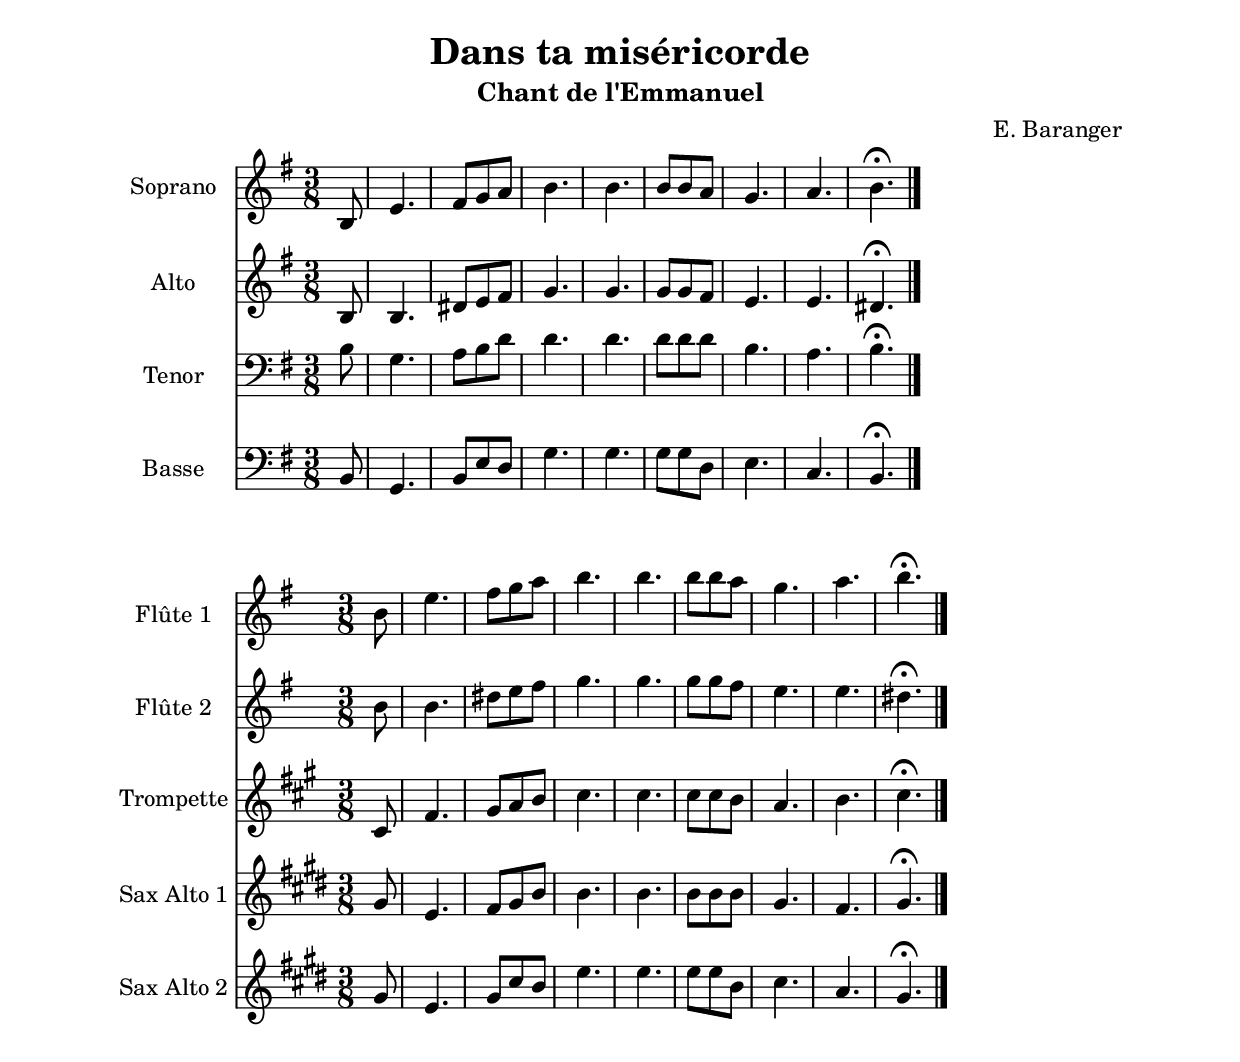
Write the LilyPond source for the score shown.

\version "2.22.1"
\language "italiano"

\header {
  title = "Dans ta miséricorde"
  subtitle = "Chant de l'Emmanuel"
  composer = "E. Baranger"
}

global = {
  \key mi \minor
  \time 3/8
}

sopranoChorus = \relative do' {
    \global
    \partial 8 si8
    mi4.
    fad8 sol la
    si4.
    si4.
    si8 si la
    sol4.
    la4.
    si4. \fermata    
    \bar "|."
  }
  
altoChorus = \relative do' {
    \global
    si8
    si4.
    red8 mi fad
    sol4.
    sol4.
    sol8 sol fad
    mi4.
    mi4.
    red4. \fermata
  }
  
tenorChorus = \relative do' {
    \global
    si8
    sol4.
    la8 si re
    re4.
    re4.
    re8 re re
    si4.
    la4.
    si4. \fermata
  }
  
bassChorus = 
  \relative do {
    \global
    si8
    sol4.
    si8 mi re
    sol4.
    sol4.
    sol8 sol re
    mi4.
    do4.
    si4. \fermata
  }

\include "../../../utilities.ly"


\book{
  \paper {
    left-margin = 20\mm
    right-margin = 20\mm
    top-margin = 20\mm
    bottom-margin = 20\mm
  }
  
  \score {
    <<
      \new Staff \with { instrumentName = "Soprano" midiInstrument = "choir aahs" } { \sopranoChorus }
      \new Staff \with { instrumentName = "Alto" midiInstrument = "choir aahs" } { \altoChorus }
      \new Staff \with { instrumentName = "Tenor" midiInstrument = "choir aahs" } { \clef bass \tenorChorus }
      \new Staff \with { instrumentName = "Basse" midiInstrument = "choir aahs" } { \clef bass \bassChorus }
    >>
    \layout { 
      indent = 2\cm
      \override BreathingSign.text = \markup { \musicglyph "comma" }
    }
    \midi {
      \tempo 4=80
    }
  }
  
  \score {
    <<
      \new Staff \with { instrumentName = "Flûte 1" } { \forFlute \sopranoChorus }
      \new Staff \with { instrumentName = "Flûte 2" } { \forFlute \altoChorus }
      \new Staff \with { instrumentName = "Trompette" } { \forTrumpet \sopranoChorus }
      \new Staff \with { instrumentName = "Sax Alto 1" } { \forSaxophoneAlto \tenorChorus }
      \new Staff \with { instrumentName = "Sax Alto 2" } { \transpose do do' \forSaxophoneAlto \bassChorus }
    >>
    \layout { 
      indent = 2\cm
      \override BreathingSign.text = \markup { \musicglyph "comma" }
    }
    \midi {
      \tempo 4=80
    }
  }
}
